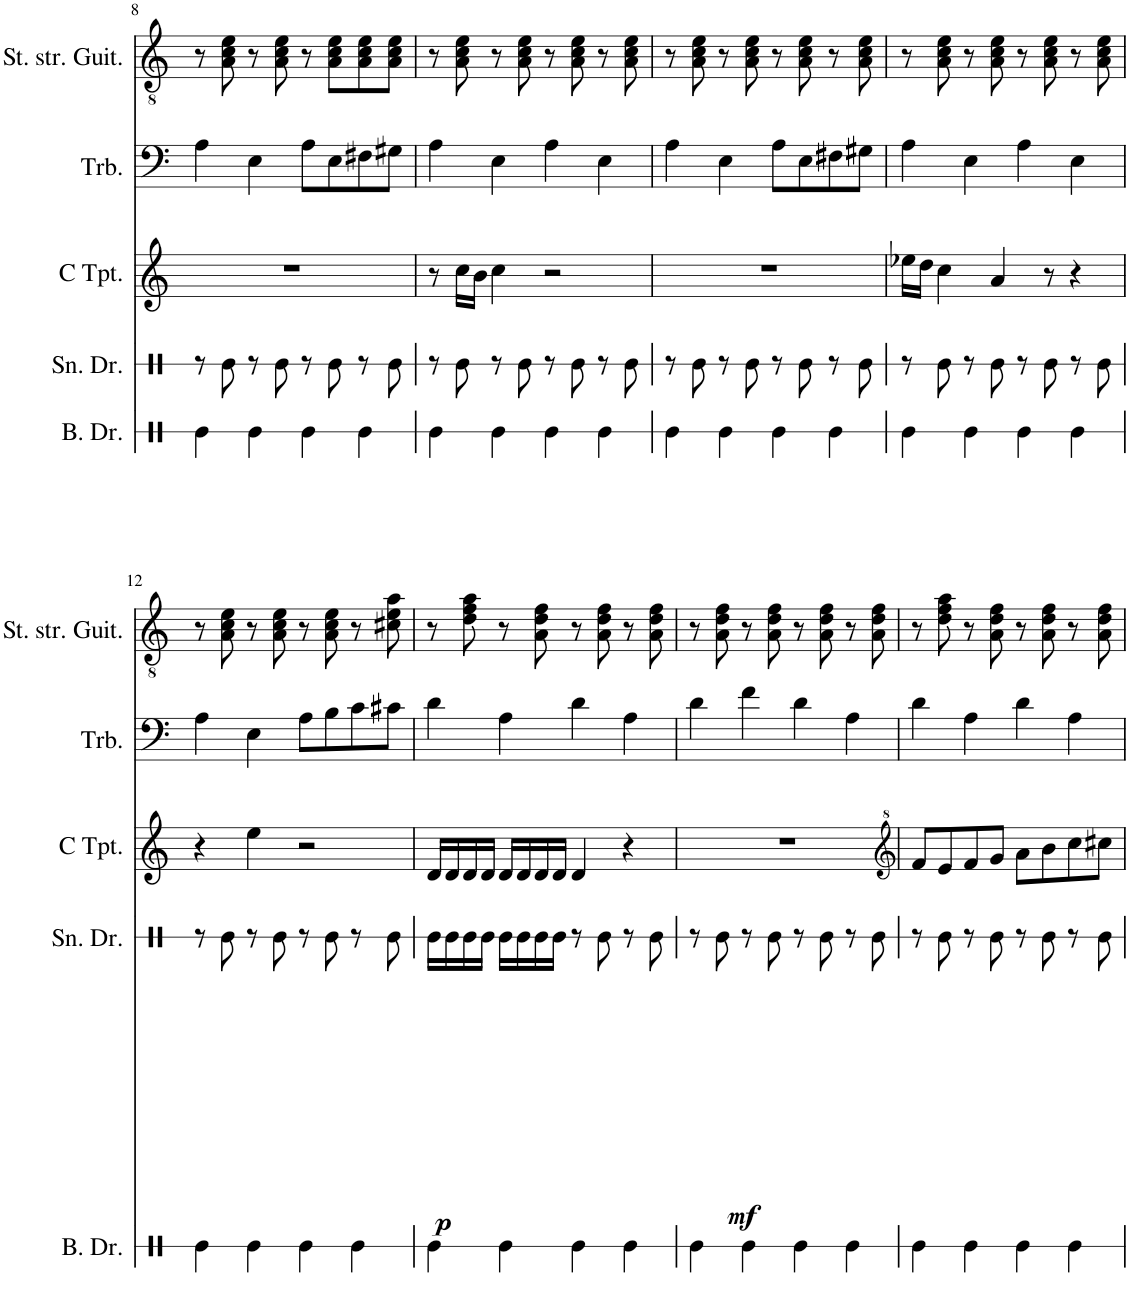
**kern	**kern	**dynam	**kern	**kern	**kern
*part5	*part4	*part4	*part3	*part2	*part1
*staff5	*staff4	*staff4	*staff3	*staff2	*staff1
*I"Bass Drum	*I"Snare Drum	*	*I"C Trumpet	*I"Trombone	*I"Steel string Guitar
*I'B. Dr.	*I'Sn. Dr.	*	*I'C Tpt.	*I'Trb.	*I'St. str. Guit.
!!LO:PB:g=z
*clefX	*clefX	*	*clefG2	*clefF4	*clefGv2
*k[]	*k[]	*	*k[]	*k[]	*k[]
*M4/4	*M4/4	*	*M4/4	*M4/4	*M4/4
=8	=8	=8	=8	=8	=8
4Re\	8r	.	1r	4A\	8r
.	8Re\	.	.	.	8A\ 8c\ 8e\
4Re\	8r	.	.	4E\	8r
.	8Re\	.	.	.	8A\ 8c\ 8e\
4Re\	8r	.	.	8A\L	8r
.	8Re\	.	.	8E\	8A\ 8c\ 8e\L
4Re\	8r	.	.	8F#X\	8A\ 8c\ 8e\
.	8Re\	.	.	8G#X\J	8A\ 8c\ 8e\J
=9	=9	=9	=9	=9	=9
4Re\	8r	.	8r	4A\	8r
.	8Re\	.	16cc\LL	.	8A\ 8c\ 8e\
.	.	.	16b\JJ	.	.
4Re\	8r	.	4cc\	4E\	8r
.	8Re\	.	.	.	8A\ 8c\ 8e\
4Re\	8r	.	2r	4A\	8r
.	8Re\	.	.	.	8A\ 8c\ 8e\
4Re\	8r	.	.	4E\	8r
.	8Re\	.	.	.	8A\ 8c\ 8e\
=10	=10	=10	=10	=10	=10
4Re\	8r	.	1r	4A\	8r
.	8Re\	.	.	.	8A\ 8c\ 8e\
4Re\	8r	.	.	4E\	8r
.	8Re\	.	.	.	8A\ 8c\ 8e\
4Re\	8r	.	.	8A\L	8r
.	8Re\	.	.	8E\	8A\ 8c\ 8e\
4Re\	8r	.	.	8F#X\	8r
.	8Re\	.	.	8G#X\J	8A\ 8c\ 8e\
=11	=11	=11	=11	=11	=11
4Re\	8r	.	16ee-X\LL	4A\	8r
.	.	.	16dd\JJ	.	.
.	8Re\	.	4cc\	.	8A\ 8c\ 8e\
4Re\	8r	.	.	4E\	8r
.	8Re\	.	4a/	.	8A\ 8c\ 8e\
4Re\	8r	.	.	4A\	8r
.	8Re\	.	8r	.	8A\ 8c\ 8e\
4Re\	8r	.	4r	4E\	8r
.	8Re\	.	.	.	8A\ 8c\ 8e\
!!LO:LB:g=z
=12	=12	=12	=12	=12	=12
4Re\	8r	.	4r	4A\	8r
.	8Re\	.	.	.	8A\ 8c\ 8e\
4Re\	8r	.	4ee\	4E\	8r
.	8Re\	.	.	.	8A\ 8c\ 8e\
4Re\	8r	.	2r	8A\L	8r
.	8Re\	.	.	8B\	8A\ 8c\ 8e\
4Re\	8r	.	.	8c\	8r
.	8Re\	.	.	8c#X\J	8c#X\ 8e\ 8a\
=13	=13	=13	=13	=13	=13
!	!	!LO:DY:b	!	!	!
4Re\	16Re\LL	p	16d/LL	4d\	8r
.	16Re\	.	16d/	.	.
.	16Re\	.	16d/	.	8d\ 8f\ 8a\
.	16Re\JJ	.	16d/JJ	.	.
4Re\	16Re\LL	.	16d/LL	4A\	8r
.	16Re\	.	16d/	.	.
.	16Re\	.	16d/	.	8A\ 8d\ 8f\
.	16Re\JJ	.	16d/JJ	.	.
!	!	!LO:DY:b	!	!	!
4Re\	8r	mf	4d/	4d\	8r
.	8Re\	.	.	.	8A\ 8d\ 8f\
4Re\	8r	.	4r	4A\	8r
.	8Re\	.	.	.	8A\ 8d\ 8f\
=14	=14	=14	=14	=14	=14
4Re\	8r	.	1r	4d\	8r
.	8Re\	.	.	.	8A\ 8d\ 8f\
4Re\	8r	.	.	4f\	8r
.	8Re\	.	.	.	8A\ 8d\ 8f\
4Re\	8r	.	.	4d\	8r
.	8Re\	.	.	.	8A\ 8d\ 8f\
4Re\	8r	.	.	4A\	8r
.	8Re\	.	.	.	8A\ 8d\ 8f\
=15	=15	=15	=15	=15	=15
*	*	*	*clefG^2	*	*
4Re\	8r	.	8ff/L	4d\	8r
.	8Re\	.	8ee/	.	8d\ 8f\ 8a\
4Re\	8r	.	8ff/	4A\	8r
.	8Re\	.	8gg/J	.	8A\ 8d\ 8f\
4Re\	8r	.	8aa\L	4d\	8r
.	8Re\	.	8bb\	.	8A\ 8d\ 8f\
4Re\	8r	.	8ccc\	4A\	8r
.	8Re\	.	8ccc#X\J	.	8A\ 8d\ 8f\
=	=	=	=	=	=
*-	*-	*-	*-	*-	*-
